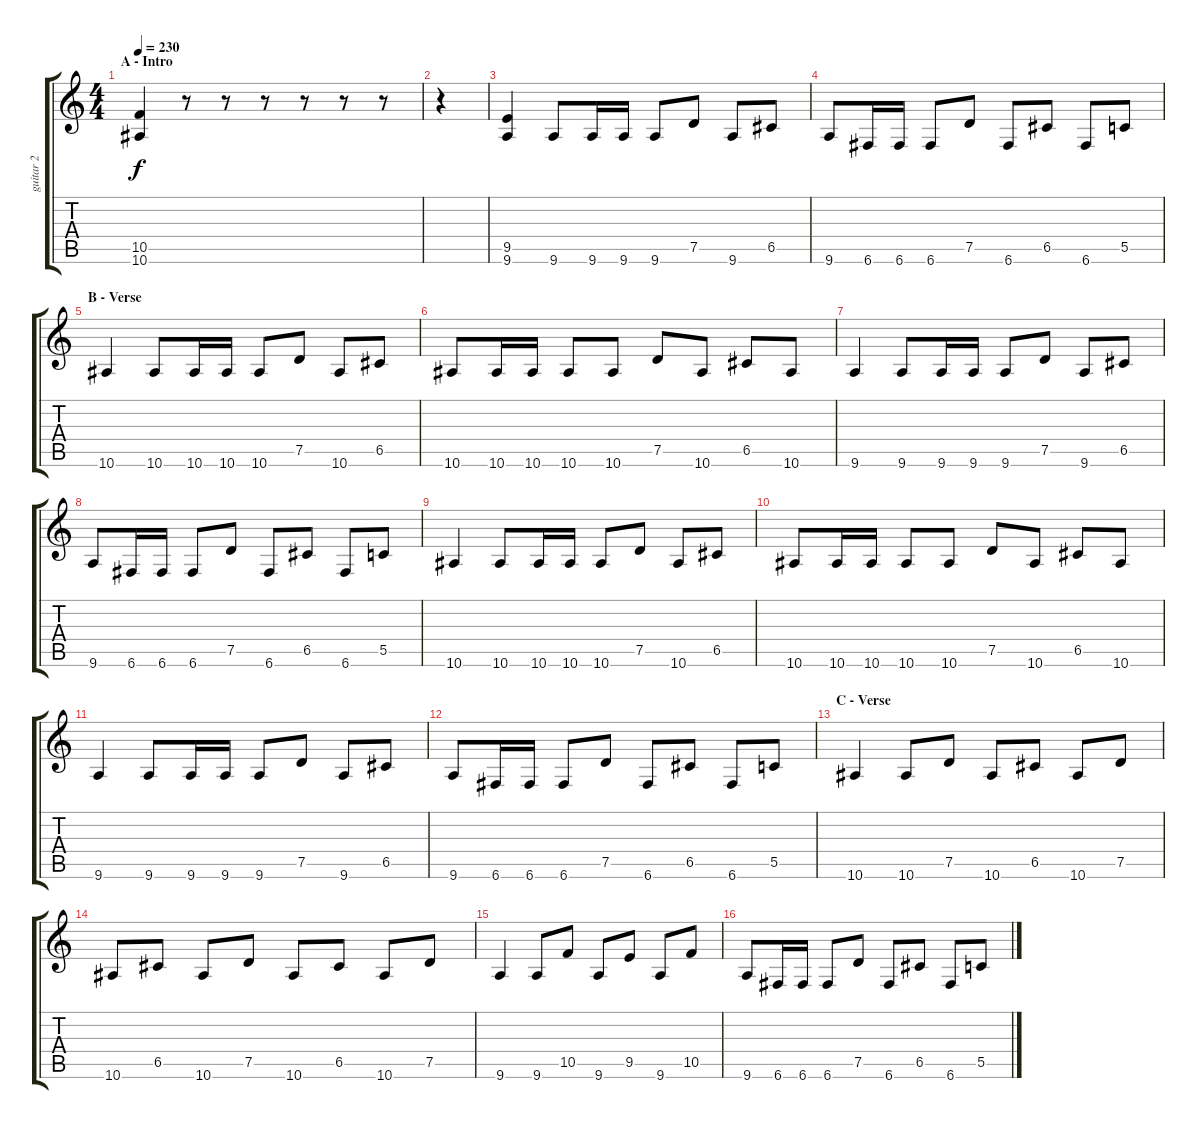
\track ("guitar 2" "guitar 2") {instrument overdrivenguitar}
\staff {score tabs}
\tuning (D4 A3 F3 C3 G2 C2) {hide}
\ts (4 4)
\section ("" "A - Intro")
\tempo 230
\clef g2
\ks c
(10.5 10.6).4{dy f instrument overdrivenguitar} r.8 r.8 r.8 r.8 r.8 r.8 |
r.4 |
(9.5 9.6).4 9.6.8 9.6.16 9.6.16 9.6.8 7.5.8 9.6.8 6.5.8 |
9.6.8 6.6.16 6.6.16 6.6.8 7.5.8 6.6.8 6.5.8 6.6.8 5.5.8 |
\section ("" "B - Verse")
10.6.4 10.6.8 10.6.16 10.6.16 10.6.8 7.5.8 10.6.8 6.5.8 |
10.6.8 10.6.16 10.6.16 10.6.8 10.6.8 7.5.8 10.6.8 6.5.8 10.6.8 |
9.6.4 9.6.8 9.6.16 9.6.16 9.6.8 7.5.8 9.6.8 6.5.8 |
9.6.8 6.6.16 6.6.16 6.6.8 7.5.8 6.6.8 6.5.8 6.6.8 5.5.8 |
10.6.4 10.6.8 10.6.16 10.6.16 10.6.8 7.5.8 10.6.8 6.5.8 |
10.6.8 10.6.16 10.6.16 10.6.8 10.6.8 7.5.8 10.6.8 6.5.8 10.6.8 |
9.6.4 9.6.8 9.6.16 9.6.16 9.6.8 7.5.8 9.6.8 6.5.8 |
9.6.8 6.6.16 6.6.16 6.6.8 7.5.8 6.6.8 6.5.8 6.6.8 5.5.8 |
\section ("" "C - Verse")
10.6.4 10.6.8 7.5.8 10.6.8 6.5.8 10.6.8 7.5.8 |
10.6.8 6.5.8 10.6.8 7.5.8 10.6.8 6.5.8 10.6.8 7.5.8 |
9.6.4 9.6.8 10.5.8 9.6.8 9.5.8 9.6.8 10.5.8 |
9.6.8 6.6.16 6.6.16 6.6.8 7.5.8 6.6.8 6.5.8 6.6.8 5.5.8
